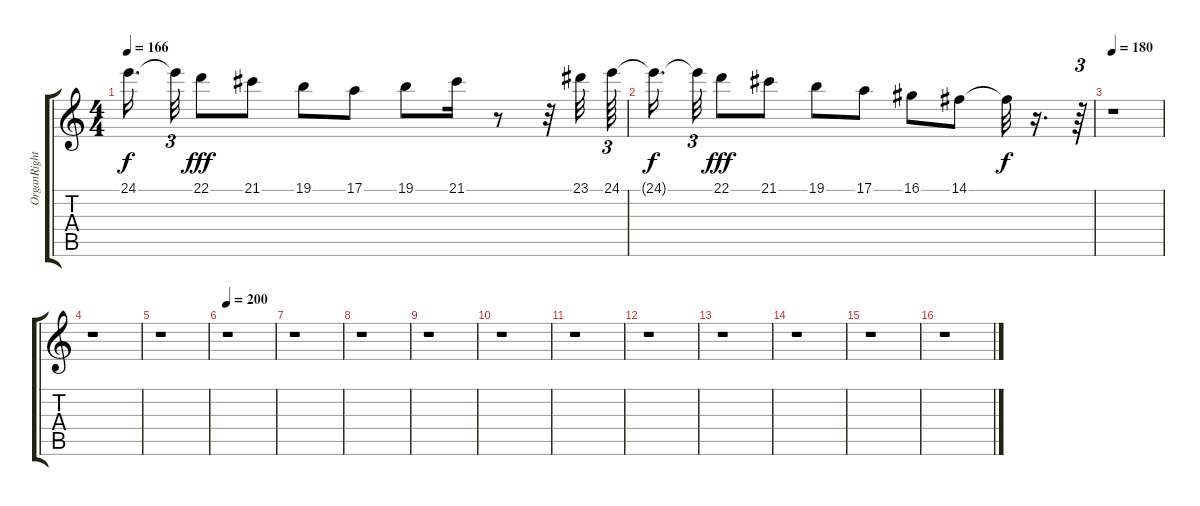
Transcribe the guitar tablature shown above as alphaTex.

\track ("OrganRight #2" "OrganRight") {instrument percussiveorgan}
\staff {score tabs}
\tuning (E4 B3 G3 D3 A2 E2) {hide}
\ts (4 4)
\tempo 166
\clef g2
\ks c
24.1{t}.16{d dy f} 24.1{t}.32{tu (3 2)} 22.1.8{dy fff} 21.1.8 19.1.8 17.1.8 19.1.8 21.1.16 r.8 r.32 23.1.32 24.1.64{tu (3 2)} |
24.1{t}.16{d dy f} 24.1{t}.32{tu (3 2)} 22.1.8{dy fff} 21.1.8 19.1.8 17.1.8 16.1.8 14.1.8 14.1{t}.32{dy f} r.16{d} r.64{tu (3 2)} |
\tempo 180
r.1 |
r.1 |
r.1 |
\tempo 200
r.1 |
r.1 |
r.1 |
r.1 |
r.1 |
r.1 |
r.1 |
r.1 |
r.1 |
r.1 |
r.1
